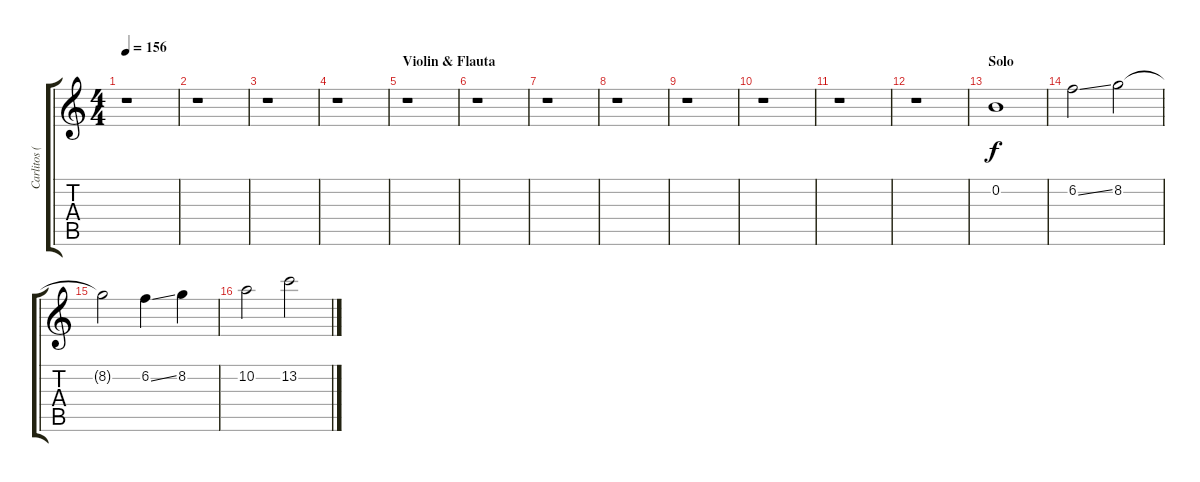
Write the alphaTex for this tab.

\track ("Carlitos (Solo)" "Carlitos (") {instrument overdrivenguitar}
\staff {score tabs}
\tuning (E4 B3 G3 D3 A2 E2) {hide}
\ts (4 4)
\tempo 156
\clef g2
\ks c
r.1{dy f} |
r.1 |
r.1 |
r.1 |
\section ("" "Violin & Flauta")
r.1 |
r.1 |
r.1 |
r.1 |
r.1 |
r.1 |
r.1 |
r.1 |
\section ("" "Solo")
0.2.1 |
6.2{ss}.2 8.2.2 |
8.2{t}.2 6.2{ss}.4 8.2.4 |
10.2.2 13.2{ss}.2
